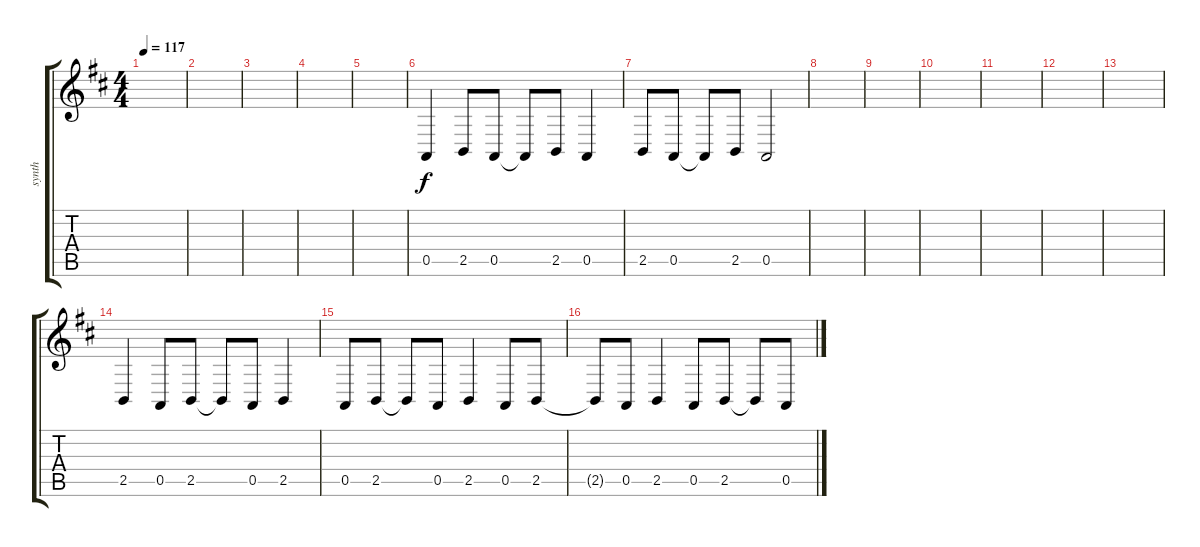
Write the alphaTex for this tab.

\track ("synth" "synth") {instrument pad4choir}
\staff {score tabs}
\tuning (E4 B3 G3 D3 A2 E2) {hide}
\ts (4 4)
\tempo 117
\clef g2
\ks d
|
|
|
|
|
0.5.4 2.5.8 0.5.8 0.5{t}.8 2.5.8 0.5.4 |
2.5.8 0.5.8 0.5{t}.8 2.5.8 0.5.2 |
|
|
|
|
|
|
2.5.4 0.5.8 2.5.8 2.5{t}.8 0.5.8 2.5.4 |
0.5.8 2.5.8 2.5{t}.8 0.5.8 2.5.4 0.5.8 2.5.8 |
2.5{t}.8 0.5.8 2.5.4 0.5.8 2.5.8 2.5{t}.8 0.5.8
